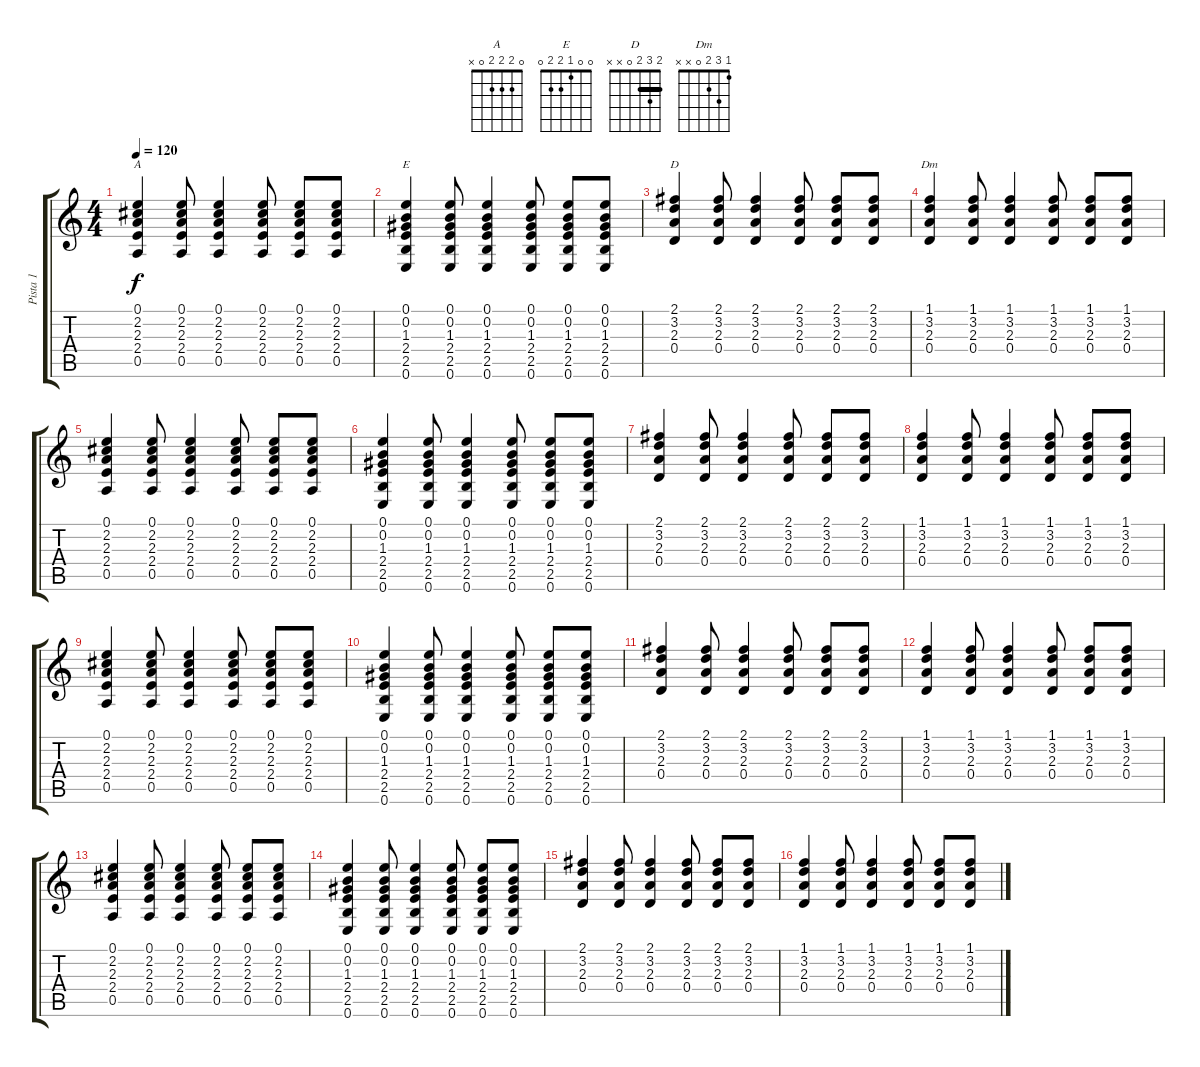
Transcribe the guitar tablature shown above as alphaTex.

\track ("Pista 1" "Pista 1") {instrument acousticguitarsteel}
\staff {score tabs}
\tuning (E4 B3 G3 D3 A2 E2) {hide}
\chord ("A" 0 2 2 2 0 x)
\chord ("E" 0 0 1 2 2 0)
\chord ("D" 2 3 2 0 x x) {barre 2}
\chord ("Dm" 1 3 2 0 x x)
\ts (4 4)
\tempo 120
\clef g2
\ks c
(0.1 2.2 2.3 2.4 0.5).4{ch "A" dy f instrument acousticguitarsteel} (0.1 2.2 2.3 2.4 0.5).8 (0.1 2.2 2.3 2.4 0.5).4 (0.1 2.2 2.3 2.4 0.5).8 (0.1 2.2 2.3 2.4 0.5).8 (0.1 2.2 2.3 2.4 0.5).8 |
(0.1 0.2 1.3 2.4 2.5 0.6).4{ch "E"} (0.1 0.2 1.3 2.4 2.5 0.6).8 (0.1 0.2 1.3 2.4 2.5 0.6).4 (0.1 0.2 1.3 2.4 2.5 0.6).8 (0.1 0.2 1.3 2.4 2.5 0.6).8 (0.1 0.2 1.3 2.4 2.5 0.6).8 |
(2.1 3.2 2.3 0.4).4{ch "D"} (2.1 3.2 2.3 0.4).8 (2.1 3.2 2.3 0.4).4 (2.1 3.2 2.3 0.4).8 (2.1 3.2 2.3 0.4).8 (2.1 3.2 2.3 0.4).8 |
(1.1 3.2 2.3 0.4).4{ch "Dm"} (1.1 3.2 2.3 0.4).8 (1.1 3.2 2.3 0.4).4 (1.1 3.2 2.3 0.4).8 (1.1 3.2 2.3 0.4).8 (1.1 3.2 2.3 0.4).8 |
(0.1 2.2 2.3 2.4 0.5).4 (0.1 2.2 2.3 2.4 0.5).8 (0.1 2.2 2.3 2.4 0.5).4 (0.1 2.2 2.3 2.4 0.5).8 (0.1 2.2 2.3 2.4 0.5).8 (0.1 2.2 2.3 2.4 0.5).8 |
(0.1 0.2 1.3 2.4 2.5 0.6).4 (0.1 0.2 1.3 2.4 2.5 0.6).8 (0.1 0.2 1.3 2.4 2.5 0.6).4 (0.1 0.2 1.3 2.4 2.5 0.6).8 (0.1 0.2 1.3 2.4 2.5 0.6).8 (0.1 0.2 1.3 2.4 2.5 0.6).8 |
(2.1 3.2 2.3 0.4).4 (2.1 3.2 2.3 0.4).8 (2.1 3.2 2.3 0.4).4 (2.1 3.2 2.3 0.4).8 (2.1 3.2 2.3 0.4).8 (2.1 3.2 2.3 0.4).8 |
(1.1 3.2 2.3 0.4).4 (1.1 3.2 2.3 0.4).8 (1.1 3.2 2.3 0.4).4 (1.1 3.2 2.3 0.4).8 (1.1 3.2 2.3 0.4).8 (1.1 3.2 2.3 0.4).8 |
(0.1 2.2 2.3 2.4 0.5).4 (0.1 2.2 2.3 2.4 0.5).8 (0.1 2.2 2.3 2.4 0.5).4 (0.1 2.2 2.3 2.4 0.5).8 (0.1 2.2 2.3 2.4 0.5).8 (0.1 2.2 2.3 2.4 0.5).8 |
(0.1 0.2 1.3 2.4 2.5 0.6).4 (0.1 0.2 1.3 2.4 2.5 0.6).8 (0.1 0.2 1.3 2.4 2.5 0.6).4 (0.1 0.2 1.3 2.4 2.5 0.6).8 (0.1 0.2 1.3 2.4 2.5 0.6).8 (0.1 0.2 1.3 2.4 2.5 0.6).8 |
(2.1 3.2 2.3 0.4).4 (2.1 3.2 2.3 0.4).8 (2.1 3.2 2.3 0.4).4 (2.1 3.2 2.3 0.4).8 (2.1 3.2 2.3 0.4).8 (2.1 3.2 2.3 0.4).8 |
(1.1 3.2 2.3 0.4).4 (1.1 3.2 2.3 0.4).8 (1.1 3.2 2.3 0.4).4 (1.1 3.2 2.3 0.4).8 (1.1 3.2 2.3 0.4).8 (1.1 3.2 2.3 0.4).8 |
(0.1 2.2 2.3 2.4 0.5).4 (0.1 2.2 2.3 2.4 0.5).8 (0.1 2.2 2.3 2.4 0.5).4 (0.1 2.2 2.3 2.4 0.5).8 (0.1 2.2 2.3 2.4 0.5).8 (0.1 2.2 2.3 2.4 0.5).8 |
(0.1 0.2 1.3 2.4 2.5 0.6).4 (0.1 0.2 1.3 2.4 2.5 0.6).8 (0.1 0.2 1.3 2.4 2.5 0.6).4 (0.1 0.2 1.3 2.4 2.5 0.6).8 (0.1 0.2 1.3 2.4 2.5 0.6).8 (0.1 0.2 1.3 2.4 2.5 0.6).8 |
(2.1 3.2 2.3 0.4).4 (2.1 3.2 2.3 0.4).8 (2.1 3.2 2.3 0.4).4 (2.1 3.2 2.3 0.4).8 (2.1 3.2 2.3 0.4).8 (2.1 3.2 2.3 0.4).8 |
(1.1 3.2 2.3 0.4).4 (1.1 3.2 2.3 0.4).8 (1.1 3.2 2.3 0.4).4 (1.1 3.2 2.3 0.4).8 (1.1 3.2 2.3 0.4).8 (1.1 3.2 2.3 0.4).8
